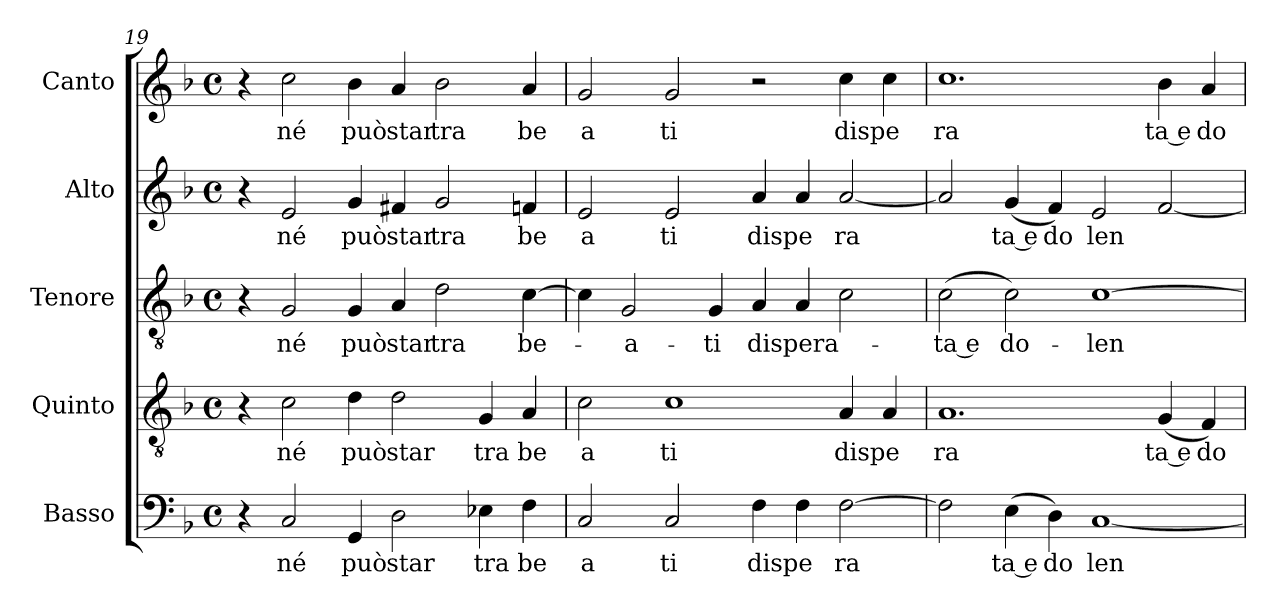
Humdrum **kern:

**kern	**text	**kern	**text	**kern	**text	**kern	**text	**kern	**text
*part5	*part5	*part4	*part4	*part3	*part3	*part2	*part2	*part1	*part1
*staff5	*staff5	*staff4	*staff4	*staff3	*staff3	*staff2	*staff2	*staff1	*staff1
*I"Basso	*	*I"Quinto	*	*I"Tenore	*	*I"Alto	*	*I"Canto	*
*clefF4	*	*clefGv2	*	*clefGv2	*	*clefG2	*	*clefG2	*
*k[b-]	*	*k[b-]	*	*k[b-]	*	*k[b-]	*	*k[b-]	*
*F:	*	*F:	*	*F:	*	*F:	*	*F:	*
*M4/4	*	*M4/4	*	*M4/4	*	*M4/4	*	*M4/4	*
*met(c)	*	*met(c)	*	*met(c)	*	*met(c)	*	*met(c)	*
=19	=19	=19	=19	=19	=19	=19	=19	=19	=19
4r	.	4r	.	4r	.	4r	.	4r	.
!	!LO:LY:b:cj	!	!LO:LY:b:cj	!	!LO:LY:b:cj	!	!LO:LY:b:cj	!	!LO:LY:b:cj
2C/	né	2c\	né	2G/	né	2e/	né	2cc\	né
!	!LO:LY:b:cj	!	!LO:LY:b:cj	!	!LO:LY:b:cj	!	!LO:LY:b:cj	!	!LO:LY:b:cj
4GG/	può	4d\	può	4G/	può	4g/	può	4b-\	può
!	!LO:LY:b:cj	!	!LO:LY:b:cj	!	!LO:LY:b:cj	!	!LO:LY:b:cj	!	!LO:LY:b:cj
2D\	star	2d\	star	4A/	star	4f#X/	star	4a/	star
!	!	!	!	!	!LO:LY:b:cj	!	!LO:LY:b:cj	!	!LO:LY:b:cj
.	.	.	.	2d\	tra	2g/	tra	2b-\	tra
!	!LO:LY:b:cj	!	!LO:LY:b:cj	!	!	!	!	!	!
4E-X\	tra	4G/	tra	.	.	.	.	.	.
!	!LO:LY:b:cj	!	!LO:LY:b:cj	!	!LO:LY:b:cj	!	!LO:LY:b:cj	!	!LO:LY:b:cj
4F\	be	4A/	be	[>4c\	be-	4fn/	be	4a/	be
=20	=20	=20	=20	=20	=20	=20	=20	=20	=20
!	!LO:LY:b:cj	!	!LO:LY:b:cj	!	!	!	!LO:LY:b:cj	!	!LO:LY:b:cj
2C/	a	2c\	a	4c\]	.	2e/	a	2g/	a
!	!	!	!	!	!LO:LY:b:cj	!	!	!	!
.	.	.	.	2G/	-a-	.	.	.	.
!	!LO:LY:b:cj	!	!LO:LY:b:cj	!	!	!	!LO:LY:b:cj	!	!LO:LY:b:cj
2C/	ti	1c	ti	.	.	2e/	ti	2g/	ti
!	!	!	!	!	!LO:LY:b:cj	!	!	!	!
.	.	.	.	4G/	-ti	.	.	.	.
!	!LO:LY:b	!	!	!	!LO:LY:b	!	!LO:LY:b	!	!
4F\	dispe	.	.	4A/	dispera-	4a/	dispe	2r	.
4F\	.	.	.	4A/	.	4a/	.	.	.
!	!LO:LY:b:cj	!	!LO:LY:b	!	!	!	!LO:LY:b:cj	!	!LO:LY:b
[>2F\	ra	4A/	dispe	2c\	.	[<2a/	ra	4cc\	dispe
.	.	4A/	.	.	.	.	.	4cc\	.
=21	=21	=21	=21	=21	=21	=21	=21	=21	=21
!	!	!	!LO:LY:b:cj	!	!LO:LY:b:rj	!	!	!	!LO:LY:b:cj
2F\]	.	1.A	ra	(<2c\	-ta e	2a/]	.	1.cc	ra
!	!LO:LY:b:rj	!	!	!	!LO:LY:b:cj	!	!LO:LY:b:rj	!	!
(<4E\	ta e	.	.	2c\)	do-	(<4g/	ta e	.	.
!	!LO:LY:b:cj	!	!	!	!	!	!LO:LY:b:cj	!	!
4D\)	do	.	.	.	.	4f/)	do	.	.
!	!LO:LY:b:cj	!	!	!	!LO:LY:b:cj	!	!LO:LY:b	!	!
[>1C	len	.	.	[<1c	-len-	2e/	len	.	.
!	!	!	!LO:LY:b:rj	!	!	!	!	!	!LO:LY:b:rj
.	.	(<4G/	ta e	.	.	[>2f/	.	4b-\	ta e
!	!	!	!LO:LY:b:cj	!	!	!	!	!	!LO:LY:b:cj
.	.	4F/)	do	.	.	.	.	4a/	do
=	=	=	=	=	=	=	=	=	=
*-	*-	*-	*-	*-	*-	*-	*-	*-	*-
